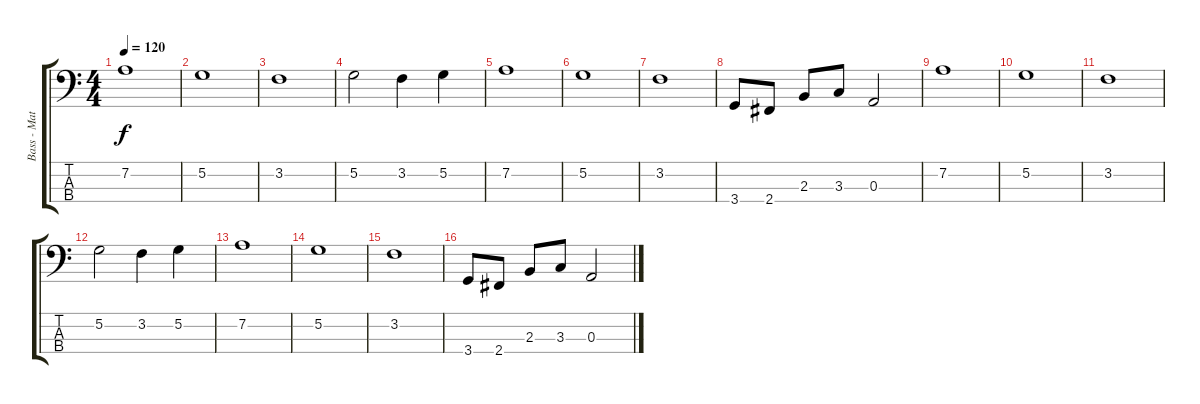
\track ("Bass - Matias" "Bass - Mat") {instrument electricbassfinger}
\staff {score tabs}
\tuning (G2 D2 A1 E1) {hide}
\ts (4 4)
\tempo 120
\clef f4
\ks c
7.2.1{dy f} |
5.2.1 |
3.2.1 |
5.2.2 3.2.4 5.2.4 |
7.2.1 |
5.2.1 |
3.2.1 |
3.4.8 2.4.8 2.3.8 3.3.8 0.3.2 |
7.2.1 |
5.2.1 |
3.2.1 |
5.2.2 3.2.4 5.2.4 |
7.2.1 |
5.2.1 |
3.2.1 |
3.4.8 2.4.8 2.3.8 3.3.8 0.3.2
